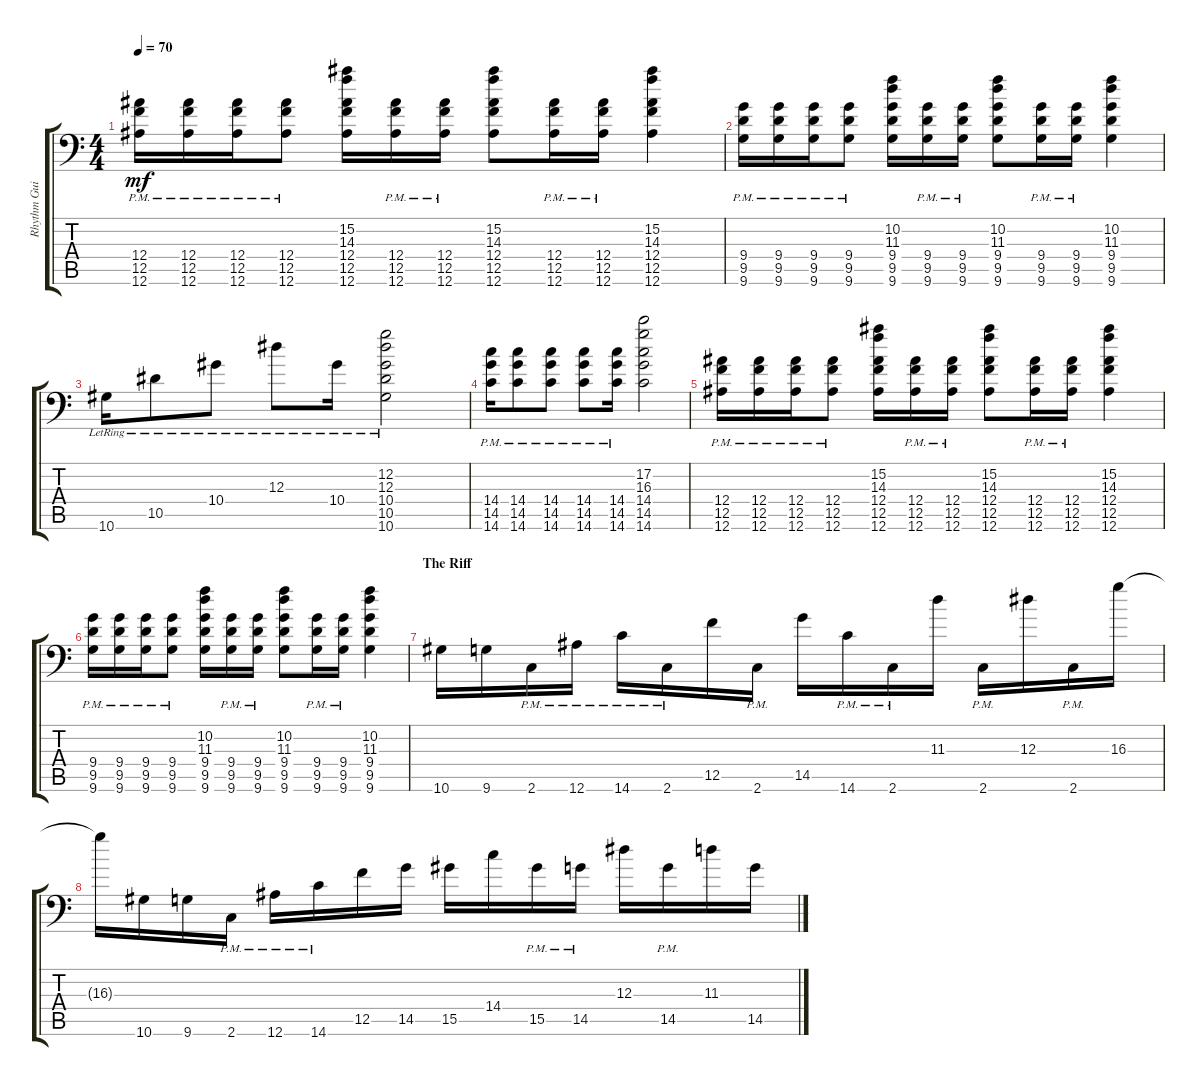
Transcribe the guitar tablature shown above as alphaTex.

\track ("Rhythm Guitar" "Rhythm Gui") {instrument overdrivenguitar}
\staff {score tabs}
\tuning (C4 G3 Eb3 Bb2 F2 Bb1) {hide}
\ts (4 4)
\tempo 70
\clef f4
\ks c
(12.4{pm} 12.5{pm} 12.6{pm}).16{dy mf} (12.4{pm} 12.5{pm} 12.6{pm}).16 (12.4{pm} 12.5{pm} 12.6{pm}).16 (12.4{pm} 12.5{pm} 12.6{pm}).8 (15.2 14.3 12.4 12.5 12.6).16 (12.4{pm} 12.5{pm} 12.6{pm}).16 (12.4{pm} 12.5{pm} 12.6{pm}).16 (15.2 14.3 12.4 12.5 12.6).8 (12.4{pm} 12.5{pm} 12.6{pm}).16 (12.4{pm} 12.5{pm} 12.6{pm}).16 (15.2 14.3 12.4 12.5 12.6).4 |
(9.4{pm} 9.5{pm} 9.6{pm}).16 (9.4{pm} 9.5{pm} 9.6{pm}).16 (9.4{pm} 9.5{pm} 9.6{pm}).16 (9.4{pm} 9.5{pm} 9.6{pm}).8 (10.2 11.3 9.4 9.5 9.6).16 (9.4{pm} 9.5{pm} 9.6{pm}).16 (9.4{pm} 9.5{pm} 9.6{pm}).16 (10.2 11.3 9.4 9.5 9.6).8 (9.4{pm} 9.5{pm} 9.6{pm}).16 (9.4{pm} 9.5{pm} 9.6{pm}).16 (10.2 11.3 9.4 9.5 9.6).4 |
10.6{lr}.16 10.5{lr}.8 10.4{lr}.8 12.3{lr}.8 10.4{lr}.16 (12.2{lr} 12.3{lr} 10.4{lr} 10.5{lr} 10.6{lr}).2 |
(14.4{pm} 14.5{pm} 14.6{pm}).16 (14.4{pm} 14.5{pm} 14.6{pm}).8 (14.4{pm} 14.5{pm} 14.6{pm}).8 (14.4{pm} 14.5{pm} 14.6{pm}).8 (14.4{pm} 14.5{pm} 14.6{pm}).16 (17.2 16.3 14.4 14.5 14.6).2 |
(12.4{pm} 12.5{pm} 12.6{pm}).16 (12.4{pm} 12.5{pm} 12.6{pm}).16 (12.4{pm} 12.5{pm} 12.6{pm}).16 (12.4{pm} 12.5{pm} 12.6{pm}).8 (15.2 14.3 12.4 12.5 12.6).16 (12.4{pm} 12.5{pm} 12.6{pm}).16 (12.4{pm} 12.5{pm} 12.6{pm}).16 (15.2 14.3 12.4 12.5 12.6).8 (12.4{pm} 12.5{pm} 12.6{pm}).16 (12.4{pm} 12.5{pm} 12.6{pm}).16 (15.2 14.3 12.4 12.5 12.6).4 |
(9.4{pm} 9.5{pm} 9.6{pm}).16 (9.4{pm} 9.5{pm} 9.6{pm}).16 (9.4{pm} 9.5{pm} 9.6{pm}).16 (9.4{pm} 9.5{pm} 9.6{pm}).8 (10.2 11.3 9.4 9.5 9.6).16 (9.4{pm} 9.5{pm} 9.6{pm}).16 (9.4{pm} 9.5{pm} 9.6{pm}).16 (10.2 11.3 9.4 9.5 9.6).8 (9.4{pm} 9.5{pm} 9.6{pm}).16 (9.4{pm} 9.5{pm} 9.6{pm}).16 (10.2 11.3 9.4 9.5 9.6).4 |
\section ("" "The Riff")
10.6.16 9.6.16 2.6{pm}.16 12.6{pm}.16 14.6{pm}.16 2.6{pm}.16 12.5.16 2.6{pm}.16 14.5.16 14.6{pm}.16 2.6{pm}.16 11.3.16 2.6{pm}.16 12.3.16 2.6{pm}.16 16.3.16 |
16.3{t}.16 10.6.16 9.6.16 2.6{pm}.16 12.6{pm}.16 14.6{pm}.16 12.5.16 14.5.16 15.5.16 14.4.16 15.5{pm}.16 14.5{pm}.16 12.3.16 14.5{pm}.16 11.3.16 14.5.16
